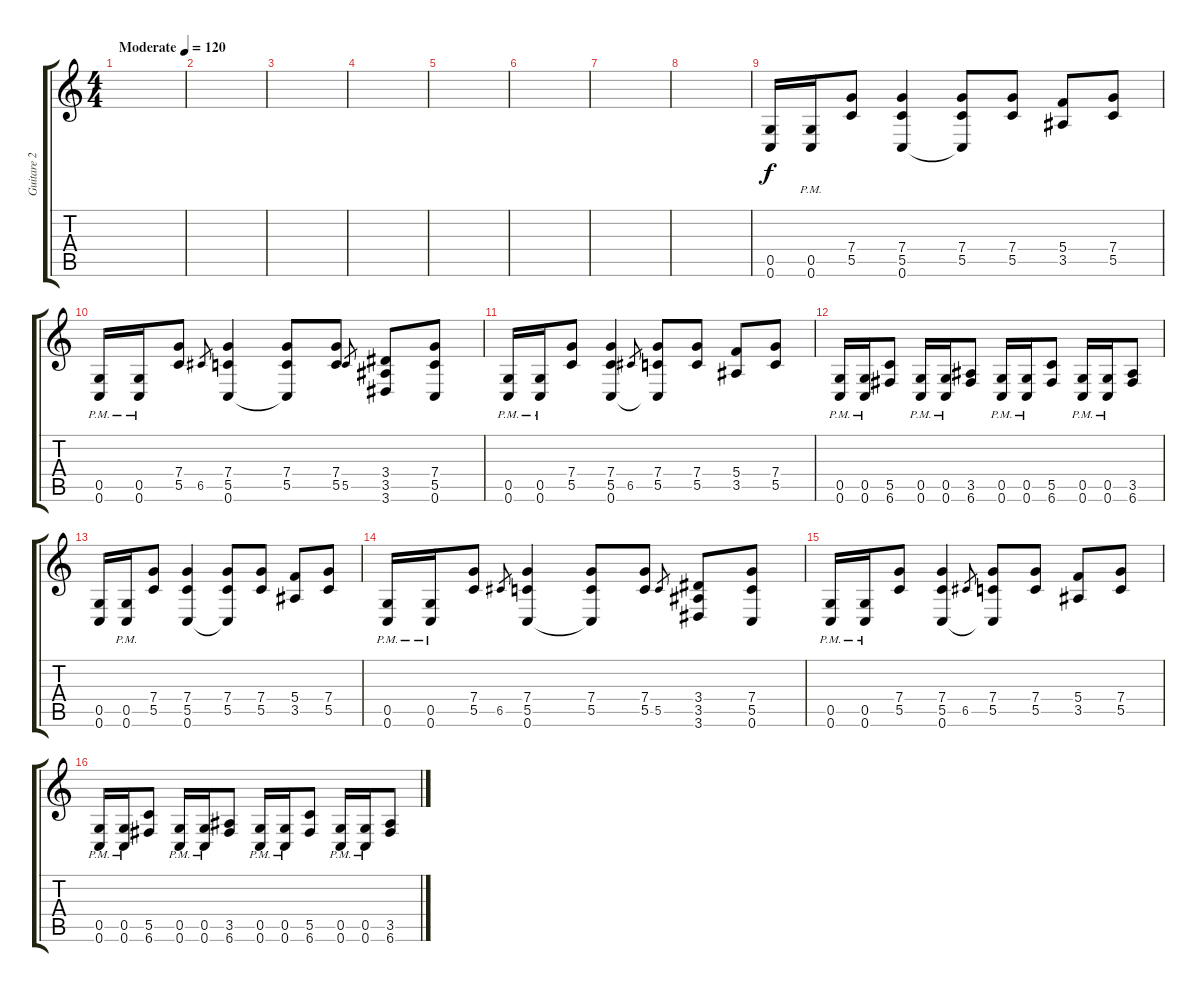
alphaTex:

\track ("Guitare 2" "Guitare 2") {instrument distortionguitar}
\staff {score tabs}
\tuning (D4 A3 F3 C3 G2 C2) {hide}
\ts (4 4)
\tempo (120 "Moderate")
\clef g2
\ks c
|
|
|
|
|
|
|
|
(0.5 0.6).16{balance 5} (0.5{pm} 0.6{pm}).16 (7.4 5.5).8 (7.4 5.5 0.6).4 (7.4 5.5 0.6{t}).8 (7.4 5.5).8 (5.4 3.5).8 (7.4 5.5).8 |
(0.5{pm} 0.6{pm}).16 (0.5{pm} 0.6{pm}).16 (7.4 5.5).8 6.5.8{gr} (7.4 5.5 0.6).4 (7.4 5.5 0.6{t}).8 (7.4 5.5).8 5.5.8{gr} (3.4 3.5 3.6).8 (7.4 5.5 0.6).8 |
(0.5{pm} 0.6{pm}).16 (0.5{pm} 0.6{pm}).16 (7.4 5.5).8 (7.4 5.5 0.6).4 6.5.8{gr} (7.4 5.5 0.6{t}).8 (7.4 5.5).8 (5.4 3.5).8 (7.4 5.5).8 |
(0.5{pm} 0.6{pm}).16 (0.5{pm} 0.6{pm}).16 (5.5 6.6).8 (0.5{pm} 0.6{pm}).16 (0.5{pm} 0.6{pm}).16 (3.5 6.6).8 (0.5{pm} 0.6{pm}).16 (0.5{pm} 0.6{pm}).16 (5.5 6.6).8 (0.5{pm} 0.6{pm}).16 (0.5{pm} 0.6{pm}).16 (3.5 6.6).8 |
(0.5 0.6).16 (0.5{pm} 0.6{pm}).16 (7.4 5.5).8 (7.4 5.5 0.6).4 (7.4 5.5 0.6{t}).8 (7.4 5.5).8 (5.4 3.5).8 (7.4 5.5).8 |
(0.5{pm} 0.6{pm}).16 (0.5{pm} 0.6{pm}).16 (7.4 5.5).8 6.5.8{gr} (7.4 5.5 0.6).4 (7.4 5.5 0.6{t}).8 (7.4 5.5).8 5.5.8{gr} (3.4 3.5 3.6).8 (7.4 5.5 0.6).8 |
(0.5{pm} 0.6{pm}).16 (0.5{pm} 0.6{pm}).16 (7.4 5.5).8 (7.4 5.5 0.6).4 6.5.8{gr} (7.4 5.5 0.6{t}).8 (7.4 5.5).8 (5.4 3.5).8 (7.4 5.5).8 |
(0.5{pm} 0.6{pm}).16 (0.5{pm} 0.6{pm}).16 (5.5 6.6).8 (0.5{pm} 0.6{pm}).16 (0.5{pm} 0.6{pm}).16 (3.5 6.6).8 (0.5{pm} 0.6{pm}).16 (0.5{pm} 0.6{pm}).16 (5.5 6.6).8 (0.5{pm} 0.6{pm}).16 (0.5{pm} 0.6{pm}).16 (3.5 6.6).8
